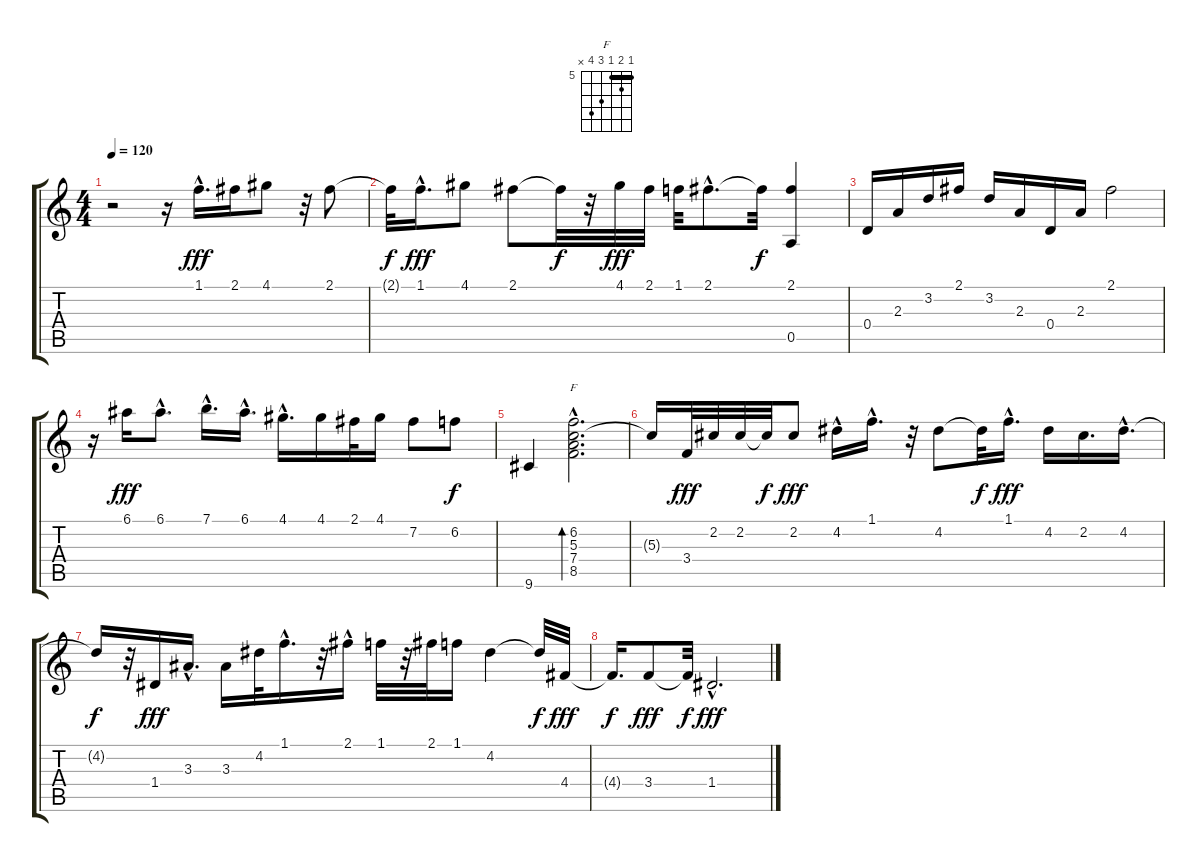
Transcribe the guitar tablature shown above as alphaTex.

\track "" {instrument acousticguitarnylon}
\staff {score tabs}
\tuning (E4 B3 G3 D3 A2 E2) {hide}
\chord ("F" 5 6 5 7 8 x) {firstfret 5 barre 5}
\ts (4 4)
\tempo 120
\clef g2
\ks c
r.2{dy fff instrument acousticguitarnylon} r.16 1.1{hac}.16{d} 2.1.16 4.1.8 r.32 2.1.8 |
2.1{t}.32{dy f} 1.1{hac}.16{d dy fff} 4.1.8 2.1.8 2.1{t}.32{dy f} r.32 4.1.32{dy fff} 2.1.32 1.1.32 2.1{hac}.8{d} 2.1{t}.32{dy f} (2.1 0.5).4 |
0.4.16 2.3.16 3.2.16 2.1.16 3.2.16 2.3.16 0.4.16 2.3.16 2.1.2 |
r.16 6.1.16{dy fff} 6.1{hac}.8{d} 7.1{hac}.16{d} 6.1{hac}.16{d} 4.1{hac}.16{d} 4.1.16 2.1.32 4.1.16 7.2.8 6.2.8{dy f} |
9.6.4 (6.2{hac} 5.3{hac} 7.4{hac} 8.5{hac}).2{d bd 480 ch "F"} |
5.3{t}.16 3.4.32{dy fff} 2.2.32 2.2.32 2.2{t}.32{dy f} 2.2.8{dy fff} 4.2{hac}.16 1.1{hac}.16{d} r.32 4.2.8 4.2{t}.32{dy f} 1.1{hac}.16{d dy fff} 4.2.16 2.2.16{d} 4.2{hac}.16{d} |
4.2{t}.16{dy f} r.32 1.4.16{dy fff} 3.3{hac}.16{d} 3.3.16 4.2.32 1.1{hac}.16{d} r.32 2.1{hac}.16 1.1.32 r.32 2.1.32 1.1.16 4.2.4 4.2{t}.32{dy f} 4.4.32{dy fff} |
4.4{t}.16{d dy f} 3.4.8{dy fff} 3.4{t}.32{dy f} 1.4{hac}.2{d dy fff}
